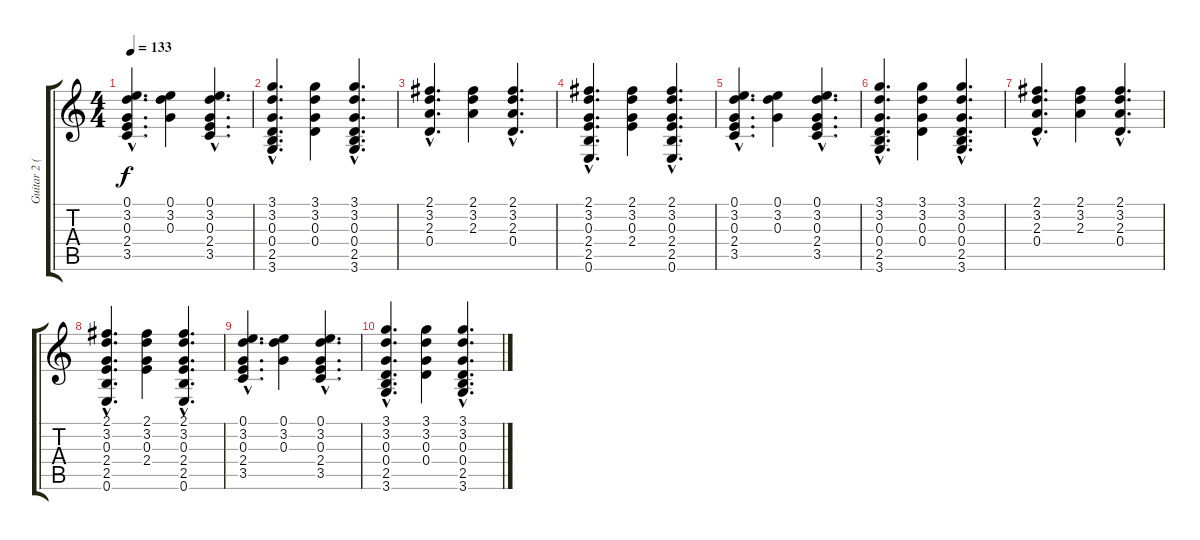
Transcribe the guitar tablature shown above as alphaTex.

\track ("Guitar 2 (Loud)" "Guitar 2 (") {instrument acousticguitarsteel}
\staff {score tabs}
\tuning (E4 B3 G3 D3 A2 E2) {hide}
\ts (4 4)
\tempo 133
\clef g2
\ks c
(0.1{hac} 3.2{hac} 0.3{hac} 2.4{hac} 3.5{hac}).4{d dy f} (0.1 3.2 0.3).4 (0.1{hac} 3.2{hac} 0.3{hac} 2.4{hac} 3.5{hac}).4{d} |
(3.1{hac} 3.2{hac} 0.3{hac} 0.4{hac} 2.5{hac} 3.6{hac}).4{d} (3.1 3.2 0.3 0.4).4 (3.1{hac} 3.2{hac} 0.3{hac} 0.4{hac} 2.5{hac} 3.6{hac}).4{d} |
(2.1{hac} 3.2{hac} 2.3{hac} 0.4{hac}).4{d} (2.1 3.2 2.3).4 (2.1{hac} 3.2{hac} 2.3{hac} 0.4{hac}).4{d} |
(2.1{hac} 3.2{hac} 0.3{hac} 2.4{hac} 2.5{hac} 0.6{hac}).4{d} (2.1 3.2 0.3 2.4).4 (2.1{hac} 3.2{hac} 0.3{hac} 2.4{hac} 2.5{hac} 0.6{hac}).4{d} |
(0.1{hac} 3.2{hac} 0.3{hac} 2.4{hac} 3.5{hac}).4{d} (0.1 3.2 0.3).4 (0.1{hac} 3.2{hac} 0.3{hac} 2.4{hac} 3.5{hac}).4{d} |
(3.1{hac} 3.2{hac} 0.3{hac} 0.4{hac} 2.5{hac} 3.6{hac}).4{d} (3.1 3.2 0.3 0.4).4 (3.1{hac} 3.2{hac} 0.3{hac} 0.4{hac} 2.5{hac} 3.6{hac}).4{d} |
(2.1{hac} 3.2{hac} 2.3{hac} 0.4{hac}).4{d} (2.1 3.2 2.3).4 (2.1{hac} 3.2{hac} 2.3{hac} 0.4{hac}).4{d} |
(2.1{hac} 3.2{hac} 0.3{hac} 2.4{hac} 2.5{hac} 0.6{hac}).4{d} (2.1 3.2 0.3 2.4).4 (2.1{hac} 3.2{hac} 0.3{hac} 2.4{hac} 2.5{hac} 0.6{hac}).4{d} |
(0.1{hac} 3.2{hac} 0.3{hac} 2.4{hac} 3.5{hac}).4{d} (0.1 3.2 0.3).4 (0.1{hac} 3.2{hac} 0.3{hac} 2.4{hac} 3.5{hac}).4{d} |
(3.1{hac} 3.2{hac} 0.3{hac} 0.4{hac} 2.5{hac} 3.6{hac}).4{d} (3.1 3.2 0.3 0.4).4 (3.1{hac} 3.2{hac} 0.3{hac} 0.4{hac} 2.5{hac} 3.6{hac}).4{d}
